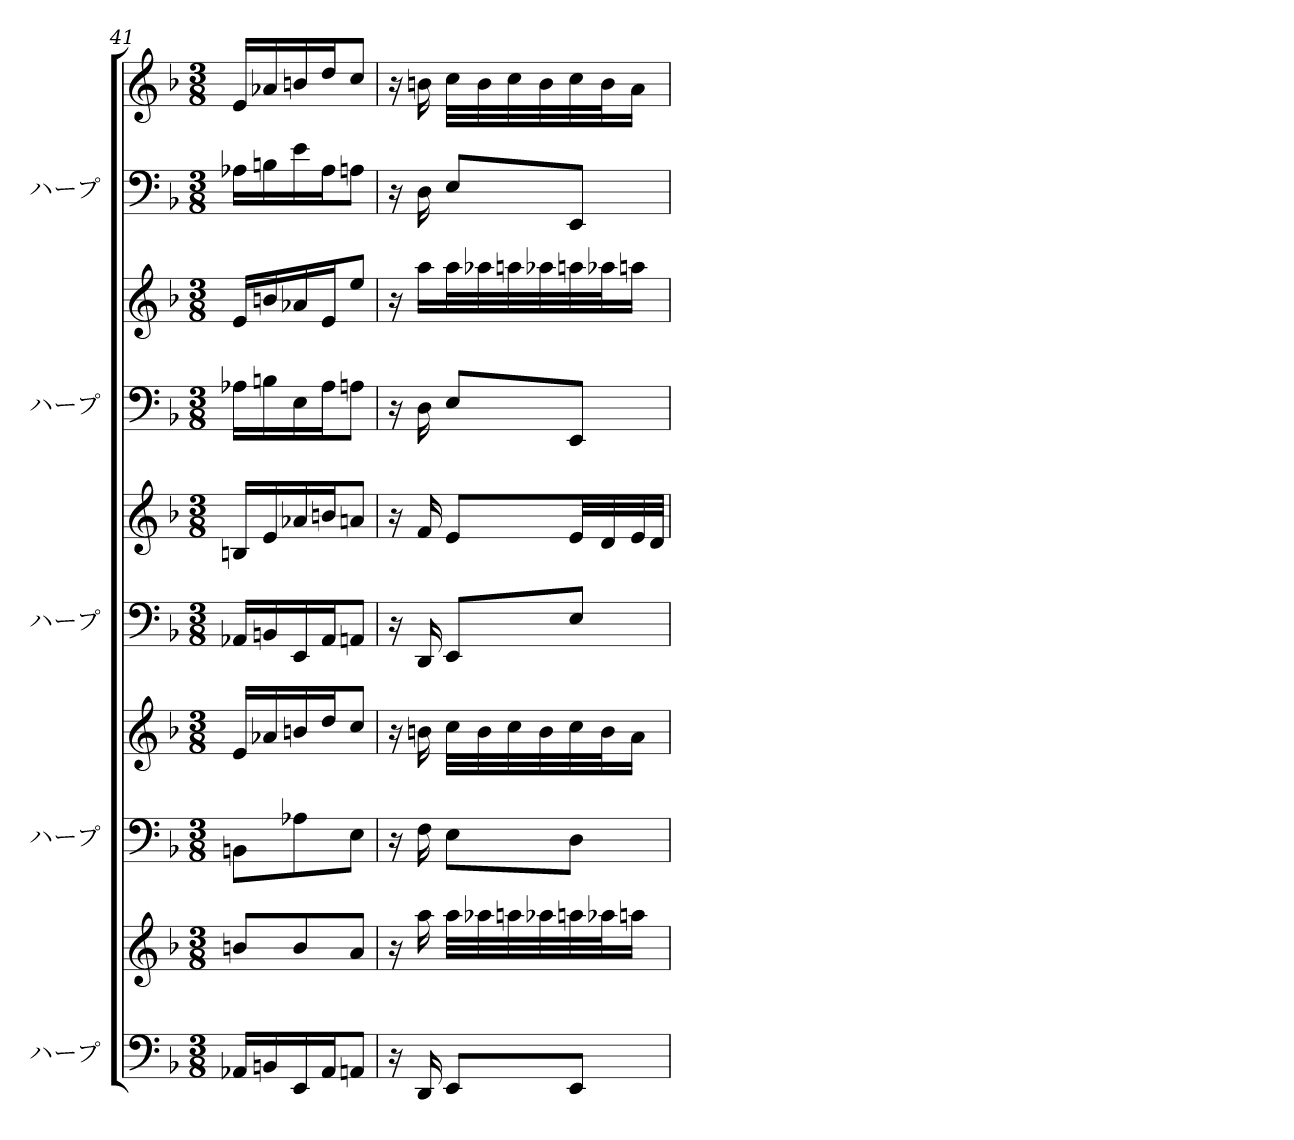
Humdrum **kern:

**kern	**kern	**kern	**kern	**kern	**kern	**kern	**kern	**kern	**kern
*part5	*part5	*part4	*part4	*part3	*part3	*part2	*part2	*part1	*part1
*staff10	*staff9	*staff8	*staff7	*staff6	*staff5	*staff4	*staff3	*staff2	*staff1
*I"ハープ	*	*I"ハープ	*	*I"ハープ	*	*I"ハープ	*	*I"ハープ	*
!!LO:PB:g=z
*clefF4	*clefG2	*clefF4	*clefG2	*clefF4	*clefG2	*clefF4	*clefG2	*clefF4	*clefG2
*k[b-]	*k[b-]	*k[b-]	*k[b-]	*k[b-]	*k[b-]	*k[b-]	*k[b-]	*k[b-]	*k[b-]
*M3/8	*M3/8	*M3/8	*M3/8	*M3/8	*M3/8	*M3/8	*M3/8	*M3/8	*M3/8
=41	=41	=41	=41	=41	=41	=41	=41	=41	=41
16AA-X/LL	8bn/L	8BBn\L	16e/LL	16AA-X/LL	16Bn/LL	16A-X\LL	16e/LL	16A-X\LL	16e/LL
16BBn/	.	.	16a-X/	16BBn/	16e/	16Bn\	16bn/	16Bn\	16a-X/
16EE/	8b/	8A-X\	16bn/	16EE/	16a-X/	16E\	16a-X/	16e\	16bn/
16AA-/J	.	.	16dd/J	16AA-/J	16bn/J	16A-\J	16e/J	16A-\J	16dd/J
8AAn/J	8a/J	8E\J	8cc/J	8AAn/J	8an/J	8An\J	8ee/J	8An\J	8cc/J
=42	=42	=42	=42	=42	=42	=42	=42	=42	=42
16r	16r	16r	16r	16r	16r	16r	16r	16r	16r
16DD/	16aa\	16F\	16bn\	16DD/	16f/	16D\	16aa\LL	16D\	16bn\
8EE/L	32aa\LLL	8E\L	32cc\LLL	8EE/L	8e/L	8E/L	32aa\L	8E/L	32cc\LLL
.	32aa-X\	.	32b\	.	.	.	32aa-X\	.	32b\
.	32aan\	.	32cc\	.	.	.	32aan\	.	32cc\
.	32aa-X\	.	32b\	.	.	.	32aa-X\	.	32b\
8EE/J	32aan\	8D\J	32cc\	8E/J	32e/LL	8EE/J	32aan\	8EE/J	32cc\
.	32aa-X\J	.	32b\J	.	32d/	.	32aa-X\J	.	32b\J
.	16aan\JJ	.	16a\JJ	.	32e/	.	16aan\JJ	.	16a\JJ
.	.	.	.	.	32d/JJJ	.	.	.	.
=	=	=	=	=	=	=	=	=	=
*-	*-	*-	*-	*-	*-	*-	*-	*-	*-
